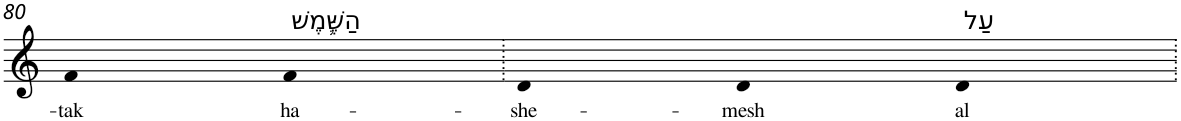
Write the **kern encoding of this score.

**kern	**text
*part1	*part1
*staff1	*staff1
*I"Piano	*
*I'Pno	*
!!LO:PB:g=z
*clefG2	*
*k[]	*
=80	=80
!	!LO:LY:b
4f	-tak
!LO:TX:a:t=הַשֶּׁ֛מֶשׁ	!
!	!LO:LY:b
4f	ha-
=81.	=81.
!	!LO:LY:b
4d	-she-
!	!LO:LY:b
4d	-mesh
!LO:TX:a:t=עַל	!
!	!LO:LY:b
4d	al
=.	=.
*-	*-
